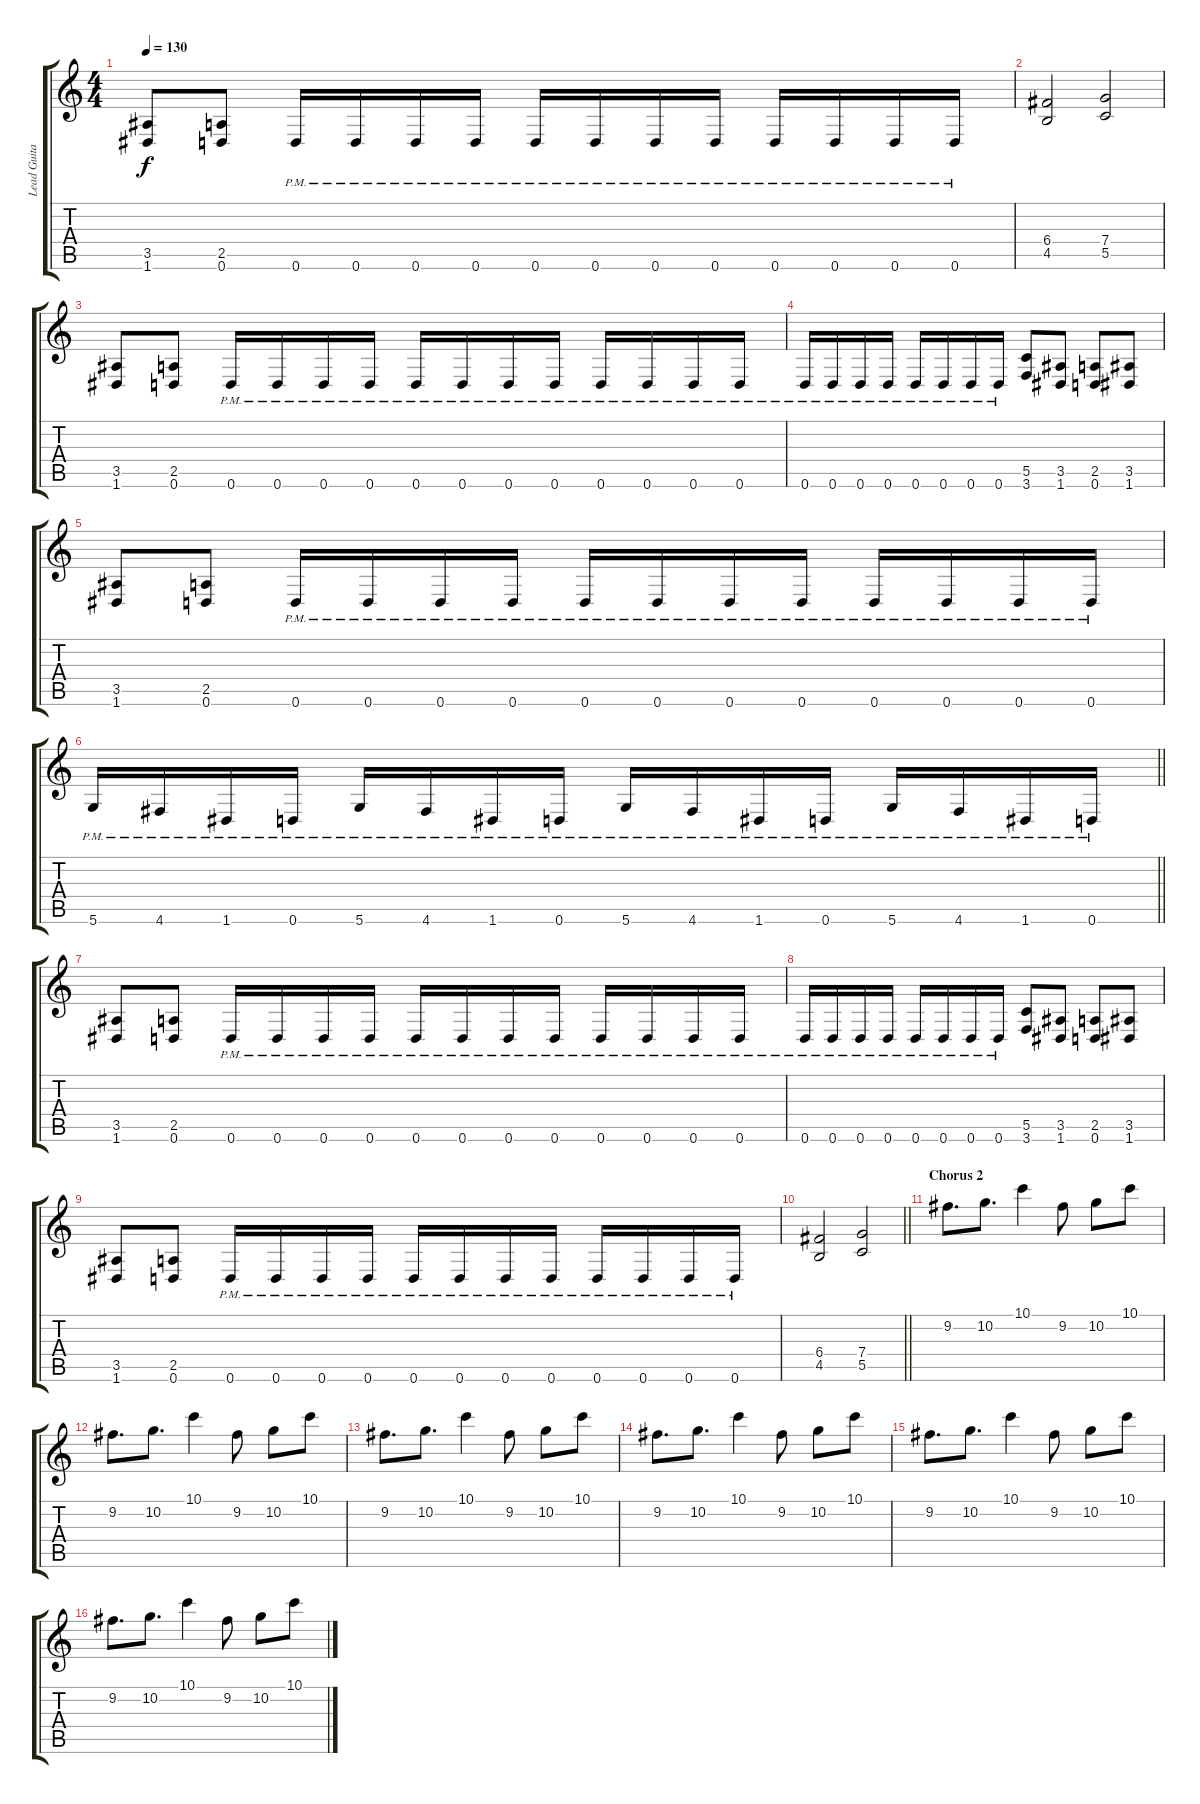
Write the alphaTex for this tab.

\track ("Lead Guitar" "Lead Guita") {instrument overdrivenguitar}
\staff {score tabs}
\tuning (D4 A3 F3 C3 G2 D2) {hide}
\ts (4 4)
\tempo 130
\clef g2
\ks c
(3.5 1.6).8{dy f} (2.5 0.6).8 0.6{pm}.16 0.6{pm}.16 0.6{pm}.16 0.6{pm}.16 0.6{pm}.16 0.6{pm}.16 0.6{pm}.16 0.6{pm}.16 0.6{pm}.16 0.6{pm}.16 0.6{pm}.16 0.6{pm}.16 |
(6.4 4.5).2 (7.4 5.5).2 |
(3.5 1.6).8 (2.5 0.6).8 0.6{pm}.16 0.6{pm}.16 0.6{pm}.16 0.6{pm}.16 0.6{pm}.16 0.6{pm}.16 0.6{pm}.16 0.6{pm}.16 0.6{pm}.16 0.6{pm}.16 0.6{pm}.16 0.6{pm}.16 |
0.6{pm}.16 0.6{pm}.16 0.6{pm}.16 0.6{pm}.16 0.6{pm}.16 0.6{pm}.16 0.6{pm}.16 0.6{pm}.16 (5.5 3.6).8 (3.5 1.6).8 (2.5 0.6).8 (3.5 1.6).8 |
(3.5 1.6).8 (2.5 0.6).8 0.6{pm}.16 0.6{pm}.16 0.6{pm}.16 0.6{pm}.16 0.6{pm}.16 0.6{pm}.16 0.6{pm}.16 0.6{pm}.16 0.6{pm}.16 0.6{pm}.16 0.6{pm}.16 0.6{pm}.16 |
\barLineRight lightlight
5.6{pm}.16 4.6{pm}.16 1.6{pm}.16 0.6{pm}.16 5.6{pm}.16 4.6{pm}.16 1.6{pm}.16 0.6{pm}.16 5.6{pm}.16 4.6{pm}.16 1.6{pm}.16 0.6{pm}.16 5.6{pm}.16 4.6{pm}.16 1.6{pm}.16 0.6{pm}.16 |
(3.5 1.6).8 (2.5 0.6).8 0.6{pm}.16 0.6{pm}.16 0.6{pm}.16 0.6{pm}.16 0.6{pm}.16 0.6{pm}.16 0.6{pm}.16 0.6{pm}.16 0.6{pm}.16 0.6{pm}.16 0.6{pm}.16 0.6{pm}.16 |
0.6{pm}.16 0.6{pm}.16 0.6{pm}.16 0.6{pm}.16 0.6{pm}.16 0.6{pm}.16 0.6{pm}.16 0.6{pm}.16 (5.5 3.6).8 (3.5 1.6).8 (2.5 0.6).8 (3.5 1.6).8 |
(3.5 1.6).8 (2.5 0.6).8 0.6{pm}.16 0.6{pm}.16 0.6{pm}.16 0.6{pm}.16 0.6{pm}.16 0.6{pm}.16 0.6{pm}.16 0.6{pm}.16 0.6{pm}.16 0.6{pm}.16 0.6{pm}.16 0.6{pm}.16 |
\barLineRight lightlight
(6.4 4.5).2 (7.4 5.5).2 |
\section ("" "Chorus 2")
9.2.8{d} 10.2.8{d} 10.1.4 9.2.8 10.2.8 10.1.8 |
9.2.8{d} 10.2.8{d} 10.1.4 9.2.8 10.2.8 10.1.8 |
9.2.8{d} 10.2.8{d} 10.1.4 9.2.8 10.2.8 10.1.8 |
9.2.8{d} 10.2.8{d} 10.1.4 9.2.8 10.2.8 10.1.8 |
9.2.8{d} 10.2.8{d} 10.1.4 9.2.8 10.2.8 10.1.8 |
9.2.8{d} 10.2.8{d} 10.1.4 9.2.8 10.2.8 10.1.8
